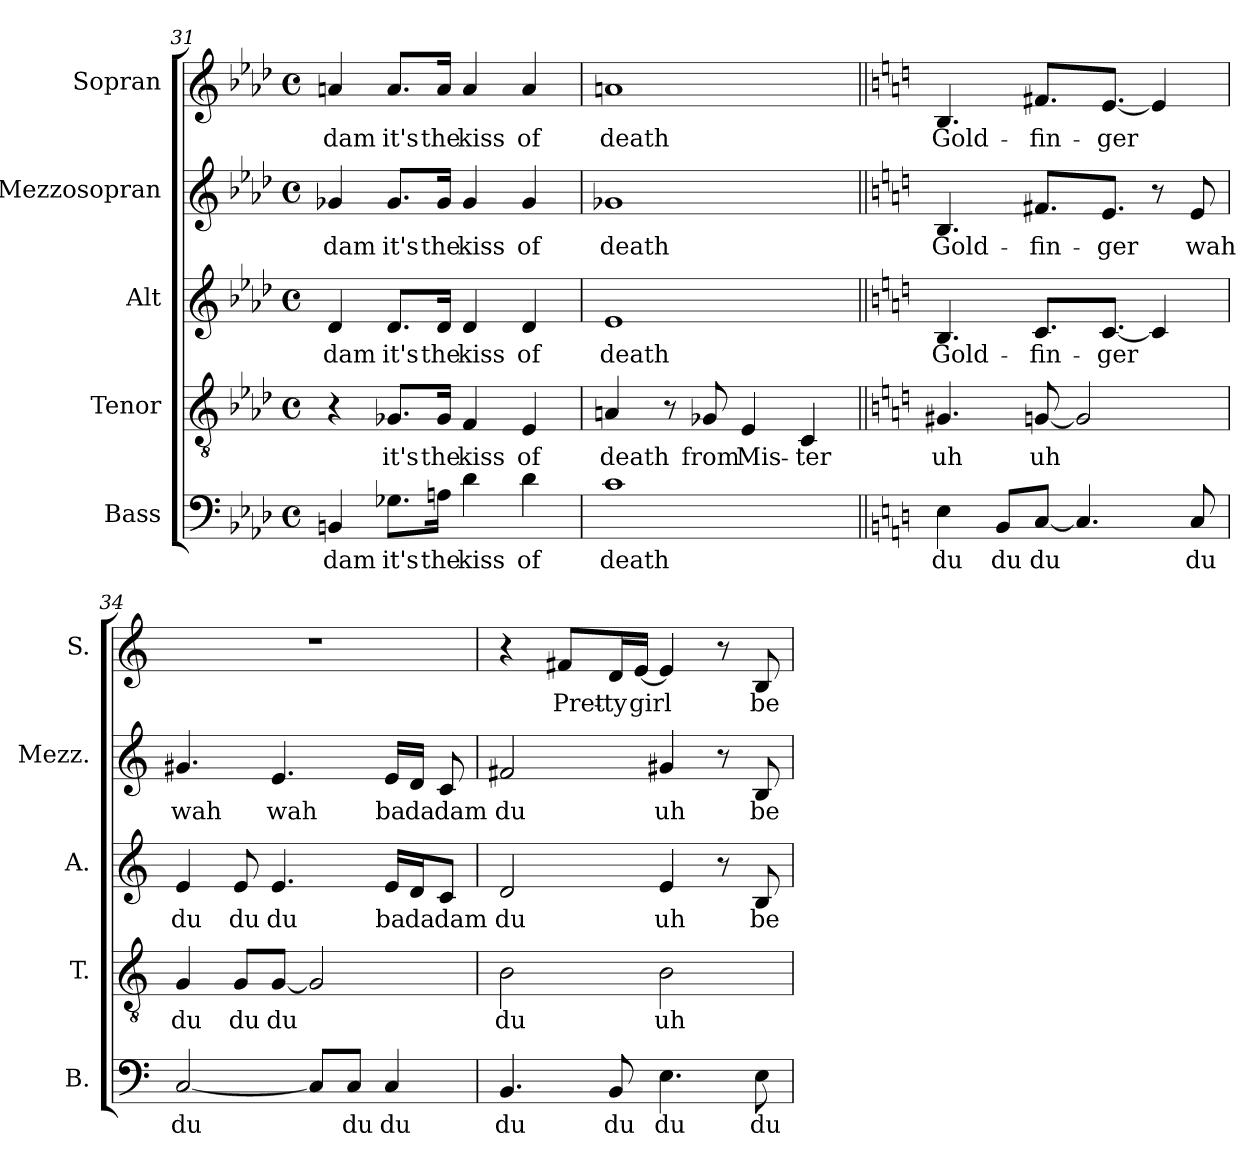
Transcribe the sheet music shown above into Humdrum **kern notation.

**kern	**text	**kern	**text	**kern	**text	**kern	**text	**kern	**text
*part5	*part5	*part4	*part4	*part3	*part3	*part2	*part2	*part1	*part1
*staff5	*staff5	*staff4	*staff4	*staff3	*staff3	*staff2	*staff2	*staff1	*staff1
*I"Bass	*	*I"Tenor	*	*I"Alt	*	*I"Mezzosopran	*	*I"Sopran	*
*I'B.	*	*I'T.	*	*I'A.	*	*I'Mezz.	*	*I'S.	*
*clefF4	*	*clefGv2	*	*clefG2	*	*clefG2	*	*clefG2	*
*k[b-e-a-d-]	*	*k[b-e-a-d-]	*	*k[b-e-a-d-]	*	*k[b-e-a-d-]	*	*k[b-e-a-d-]	*
*A-:	*	*A-:	*	*A-:	*	*A-:	*	*A-:	*
*M4/4	*	*M4/4	*	*M4/4	*	*M4/4	*	*M4/4	*
*met(c)	*	*met(c)	*	*met(c)	*	*met(c)	*	*met(c)	*
=31	=31	=31	=31	=31	=31	=31	=31	=31	=31
!	!LO:LY:b	!	!	!	!	!	!	!	!
!	!	!	!	!	!LO:LY:b	!	!	!	!
!	!	!	!	!	!	!	!LO:LY:b	!	!
!	!	!	!	!	!	!	!	!	!LO:LY:b
4BBn/	dam	4r	.	4d-i/	dam	4g-X/	dam	4an/	dam
!	!LO:LY:b	!	!	!	!	!	!	!	!
!	!	!	!LO:LY:b	!	!	!	!	!	!
!	!	!	!	!	!LO:LY:b	!	!	!	!
!	!	!	!	!	!	!	!LO:LY:b	!	!
!	!	!	!	!	!	!	!	!	!LO:LY:b
8.G-X\L	it's	8.G-X/L	it's	8.d-/L	it's	8.g-/L	it's	8.a/L	it's
!	!LO:LY:b	!	!	!	!	!	!	!	!
!	!	!	!LO:LY:b	!	!	!	!	!	!
!	!	!	!	!	!LO:LY:b	!	!	!	!
!	!	!	!	!	!	!	!LO:LY:b	!	!
!	!	!	!	!	!	!	!	!	!LO:LY:b
16An\Jk	the	16G-/Jk	the	16d-/Jk	the	16g-/Jk	the	16a/Jk	the
!	!LO:LY:b	!	!	!	!	!	!	!	!
!	!	!	!LO:LY:b	!	!	!	!	!	!
!	!	!	!	!	!LO:LY:b	!	!	!	!
!	!	!	!	!	!	!	!LO:LY:b	!	!
!	!	!	!	!	!	!	!	!	!LO:LY:b
4d-\	kiss	4F/	kiss	4d-/	kiss	4g-/	kiss	4a/	kiss
!	!LO:LY:b	!	!	!	!	!	!	!	!
!	!	!	!LO:LY:b	!	!	!	!	!	!
!	!	!	!	!	!LO:LY:b	!	!	!	!
!	!	!	!	!	!	!	!LO:LY:b	!	!
!	!	!	!	!	!	!	!	!	!LO:LY:b
4d-\	of	4E-/	of	4d-/	of	4g-/	of	4a/	of
!!LO:LB:g=z
=32	=32	=32	=32	=32	=32	=32	=32	=32	=32
!	!LO:LY:b	!	!	!	!	!	!	!	!
!	!	!	!LO:LY:b	!	!	!	!	!	!
!	!	!	!	!	!LO:LY:b	!	!	!	!
!	!	!	!	!	!	!	!LO:LY:b	!	!
!	!	!	!	!	!	!	!	!	!LO:LY:b
1c	death	4An/	death	1e-	death	1g-X	death	1an	death
.	.	8r	.	.	.	.	.	.	.
!	!	!	!LO:LY:b	!	!	!	!	!	!
.	.	8G-X/	from	.	.	.	.	.	.
!	!	!	!LO:LY:b	!	!	!	!	!	!
.	.	4E-/	Mis-	.	.	.	.	.	.
!	!	!	!LO:LY:b	!	!	!	!	!	!
.	.	4C/	-ter	.	.	.	.	.	.
=33||	=33||	=33||	=33||	=33||	=33||	=33||	=33||	=33||	=33||
*k[]	*	*k[]	*	*k[]	*	*k[]	*	*k[]	*
*C:	*	*C:	*	*C:	*	*C:	*	*C:	*
!	!LO:LY:b	!	!	!	!	!	!	!	!
!	!	!	!LO:LY:b	!	!	!	!	!	!
!	!	!	!	!	!LO:LY:b	!	!	!	!
!	!	!	!	!	!	!	!LO:LY:b	!	!
!	!	!	!	!	!	!	!	!	!LO:LY:b
4E\	du	4.G#X/	uh	4.B/	Gold-	4.B/	Gold-	4.B/	Gold-
!	!LO:LY:b	!	!	!	!	!	!	!	!
8BB/L	du	.	.	.	.	.	.	.	.
!	!LO:LY:b	!	!	!	!	!	!	!	!
!	!	!	!LO:LY:b	!	!	!	!	!	!
!	!	!	!	!	!LO:LY:b	!	!	!	!
!	!	!	!	!	!	!	!LO:LY:b	!	!
!	!	!	!	!	!	!	!	!	!LO:LY:b
[8C/J	du	[8Gn/	uh	8.c/L	-fin-	8.f#X/L	-fin-	8.f#X/L	-fin-
4.C/]	.	2G/]	.	.	.	.	.	.	.
!	!	!	!	!	!LO:LY:b	!	!	!	!
!	!	!	!	!	!	!	!LO:LY:b	!	!
!	!	!	!	!	!	!	!	!	!LO:LY:b
.	.	.	.	[8.c/J	-ger	8.e/J	-ger	[8.e/J	-ger
.	.	.	.	4c/]	.	8ra	.	4e/]	.
!	!LO:LY:b	!	!	!	!	!	!	!	!
!	!	!	!	!	!	!	!LO:LY:b	!	!
8C/	du	.	.	.	.	8e/	wah	.	.
=34	=34	=34	=34	=34	=34	=34	=34	=34	=34
!	!LO:LY:b	!	!	!	!	!	!	!	!
!	!	!	!LO:LY:b	!	!	!	!	!	!
!	!	!	!	!	!LO:LY:b	!	!	!	!
!	!	!	!	!	!	!	!LO:LY:b	!	!
[2C/	du	4G/	du	4e/	du	4.g#X/	wah	1r	.
!	!	!	!LO:LY:b	!	!	!	!	!	!
!	!	!	!	!	!LO:LY:b	!	!	!	!
.	.	8G/L	du	8e/	du	.	.	.	.
!	!	!	!LO:LY:b	!	!	!	!	!	!
!	!	!	!	!	!LO:LY:b	!	!	!	!
!	!	!	!	!	!	!	!LO:LY:b	!	!
.	.	[8G/J	du	4.e/	du	4.e/	wah	.	.
8C/L]	.	2G/]	.	.	.	.	.	.	.
!	!LO:LY:b	!	!	!	!	!	!	!	!
8C/J	du	.	.	.	.	.	.	.	.
!	!LO:LY:b	!	!	!	!	!	!	!	!
!	!	!	!	!	!LO:LY:b	!	!	!	!
!	!	!	!	!	!	!	!LO:LY:b	!	!
4C/	du	.	.	16e/LL	ba	16e/LL	ba	.	.
!	!	!	!	!	!LO:LY:b	!	!	!	!
!	!	!	!	!	!	!	!LO:LY:b	!	!
.	.	.	.	16d/J	da	16d/JJ	da	.	.
!	!	!	!	!	!LO:LY:b	!	!	!	!
!	!	!	!	!	!	!	!LO:LY:b	!	!
.	.	.	.	8c/J	dam	8c/	dam	.	.
=35	=35	=35	=35	=35	=35	=35	=35	=35	=35
!	!LO:LY:b	!	!	!	!	!	!	!	!
!	!	!	!LO:LY:b	!	!	!	!	!	!
!	!	!	!	!	!LO:LY:b	!	!	!	!
!	!	!	!	!	!	!	!LO:LY:b	!	!
4.BB/	du	2B\	du	2d/	du	2f#X/	du	4r	.
!	!	!	!	!	!	!	!	!	!LO:LY:b
.	.	.	.	.	.	.	.	8f#X/L	Pret-
!	!LO:LY:b	!	!	!	!	!	!	!	!
!	!	!	!	!	!	!	!	!	!LO:LY:b
8BB/	du	.	.	.	.	.	.	16d/L	-ty
!	!	!	!	!	!	!	!	!	!LO:LY:b
.	.	.	.	.	.	.	.	[16e/JJ	girl
!	!LO:LY:b	!	!	!	!	!	!	!	!
!	!	!	!LO:LY:b	!	!	!	!	!	!
!	!	!	!	!	!LO:LY:b	!	!	!	!
!	!	!	!	!	!	!	!LO:LY:b	!	!
4.E\	du	2B\	uh	4e/	uh	4g#X/	uh	4e/]	.
.	.	.	.	8r	.	8r	.	8r	.
!	!LO:LY:b	!	!	!	!	!	!	!	!
!	!	!	!	!	!LO:LY:b	!	!	!	!
!	!	!	!	!	!	!	!LO:LY:b	!	!
!	!	!	!	!	!	!	!	!	!LO:LY:b
8E\	du	.	.	8B/	be-	8B/	be-	8B/	be-
=	=	=	=	=	=	=	=	=	=
*-	*-	*-	*-	*-	*-	*-	*-	*-	*-
